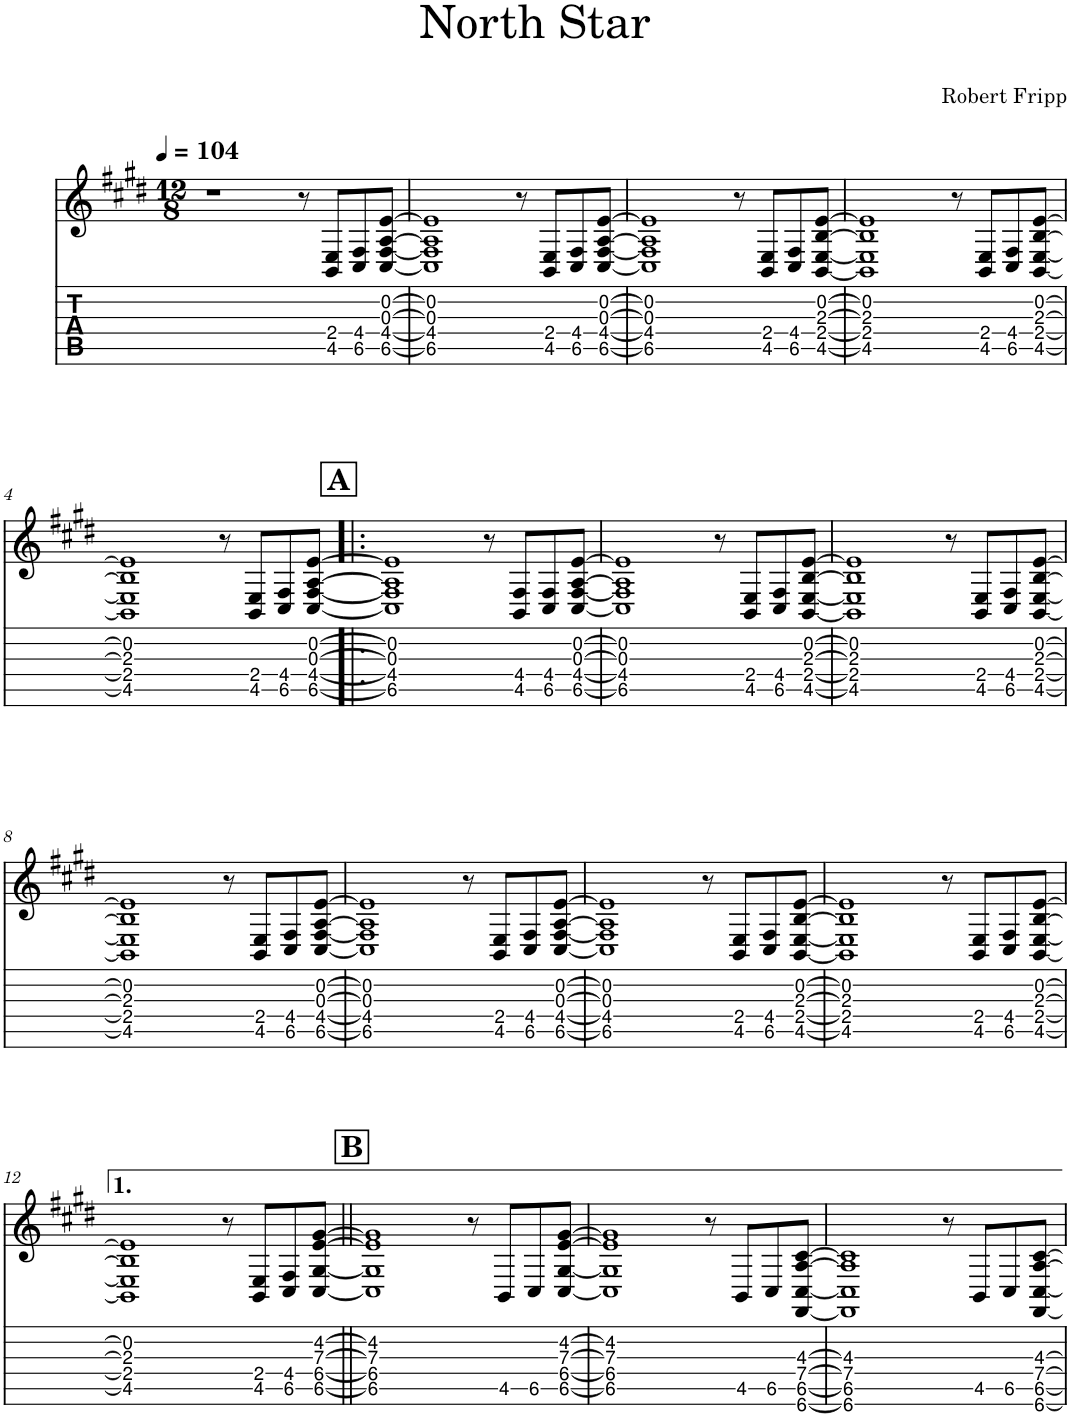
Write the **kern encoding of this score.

**kern	**kern
*part1	*part1
*staff2	*staff1
*I"Acoustic Guitar (NST)	*
*I'Guit.	*
*stria6	*
*	*clefG2
*k[f#c#g#d#]	*k[f#c#g#d#]
*M12/8	*M12/8
*MM104	*MM104
=	=
1r	1r
8r	8r
8BB\ 8E\L	8BB/ 8E/L
8C#\ 8F#\	8C#/ 8F#/
[8C#\ [8F#\ [8A\ [8e\J	[8C#/ [8F#/ [8A/ [8e/J
=1	=1
1C#] 1F#] 1A] 1e]	1C#] 1F#] 1A] 1e]
8r	8r
8BB\ 8E\L	8BB/ 8E/L
8C#\ 8F#\	8C#/ 8F#/
[8C#\ [8F#\ [8A\ [8e\J	[8C#/ [8F#/ [8A/ [8e/J
=2	=2
1C#] 1F#] 1A] 1e]	1C#] 1F#] 1A] 1e]
8r	8r
8BB\ 8E\L	8BB/ 8E/L
8C#\ 8F#\	8C#/ 8F#/
[8BB\ [8E\ [8B\ [8e\J	[8BB/ [8E/ [8B/ [8e/J
=3	=3
1BB] 1E] 1B] 1e]	1BB] 1E] 1B] 1e]
8r	8r
8BB\ 8E\L	8BB/ 8E/L
8C#\ 8F#\	8C#/ 8F#/
[8BB\ [8E\ [8B\ [8e\J	[8BB/ [8E/ [8B/ [8e/J
!!LO:LB:g=z
=4	=4
1BB] 1E] 1B] 1e]	1BB] 1E] 1B] 1e]
8r	8r
8BB\ 8E\L	8BB/ 8E/L
8C#\ 8F#\	8C#/ 8F#/
[8C#\ [8F#\ [8A\ [8e\J	[8C#/ [8F#/ [8A/ [8e/J
!!LO:REH:place=s1:a:B:cj:fs=14:t=A
=5!|:	=5!|:
1C#] 1F#] 1A] 1e]	1C#] 1F#] 1A] 1e]
8r	8r
8BB\ 8F#\L	8BB/ 8F#/L
8C#\ 8F#\	8C#/ 8F#/
[8C#\ [8F#\ [8A\ [8e\J	[8C#/ [8F#/ [8A/ [8e/J
=6	=6
1C#] 1F#] 1A] 1e]	1C#] 1F#] 1A] 1e]
8r	8r
8BB\ 8E\L	8BB/ 8E/L
8C#\ 8F#\	8C#/ 8F#/
[8BB\ [8E\ [8B\ [8e\J	[8BB/ [8E/ [8B/ [8e/J
=7	=7
1BB] 1E] 1B] 1e]	1BB] 1E] 1B] 1e]
8r	8r
8BB\ 8E\L	8BB/ 8E/L
8C#\ 8F#\	8C#/ 8F#/
[8BB\ [8E\ [8B\ [8e\J	[8BB/ [8E/ [8B/ [8e/J
!!LO:LB:g=z
=8	=8
1BB] 1E] 1B] 1e]	1BB] 1E] 1B] 1e]
8r	8r
8BB\ 8E\L	8BB/ 8E/L
8C#\ 8F#\	8C#/ 8F#/
[8C#\ [8F#\ [8A\ [8e\J	[8C#/ [8F#/ [8A/ [8e/J
=9	=9
1C#] 1F#] 1A] 1e]	1C#] 1F#] 1A] 1e]
8r	8r
8BB\ 8E\L	8BB/ 8E/L
8C#\ 8F#\	8C#/ 8F#/
[8C#\ [8F#\ [8A\ [8e\J	[8C#/ [8F#/ [8A/ [8e/J
=10	=10
1C#] 1F#] 1A] 1e]	1C#] 1F#] 1A] 1e]
8r	8r
8BB\ 8E\L	8BB/ 8E/L
8C#\ 8F#\	8C#/ 8F#/
[8BB\ [8E\ [8B\ [8e\J	[8BB/ [8E/ [8B/ [8e/J
=11	=11
1BB] 1E] 1B] 1e]	1BB] 1E] 1B] 1e]
8r	8r
8BB\ 8E\L	8BB/ 8E/L
8C#\ 8F#\	8C#/ 8F#/
[8BB\ [8E\ [8B\ [8e\J	[8BB/ [8E/ [8B/ [8e/J
!!LO:LB:g=z
=12	=12
1BB] 1E] 1B] 1e]	1BB] 1E] 1B] 1e]
8r	8r
8BB\ 8E\L	8BB/ 8E/L
8C#\ 8F#\	8C#/ 8F#/
[8C#\ [8G#\ [8e\ [8g#\J	[8C#/ [8G#/ [8e/ [8g#/J
!!LO:REH:place=s1:a:B:cj:fs=14:t=B
=13||	=13||
1C#] 1G#] 1e] 1g#]	1C#] 1G#] 1e] 1g#]
8r	8r
8BBL	8BB/L
8C#	8C#/
[8C#\ [8G#\ [8e\ [8g#\J	[8C#/ [8G#/ [8e/ [8g#/J
=14	=14
1C#] 1G#] 1e] 1g#]	1C#] 1G#] 1e] 1g#]
8r	8r
8BBL	8BB/L
8C#	8C#/
[8FF#\ [8C#\ [8A\ [8c#\J	[8FF#/ [8C#/ [8A/ [8c#/J
=15	=15
1FF#] 1C#] 1A] 1c#]	1FF#] 1C#] 1A] 1c#]
8r	8r
8BBL	8BB/L
8C#	8C#/
[8FF#\ [8C#\ [8A\ [8c#\J	[8FF#/ [8C#/ [8A/ [8c#/J
=	=
*-	*-
